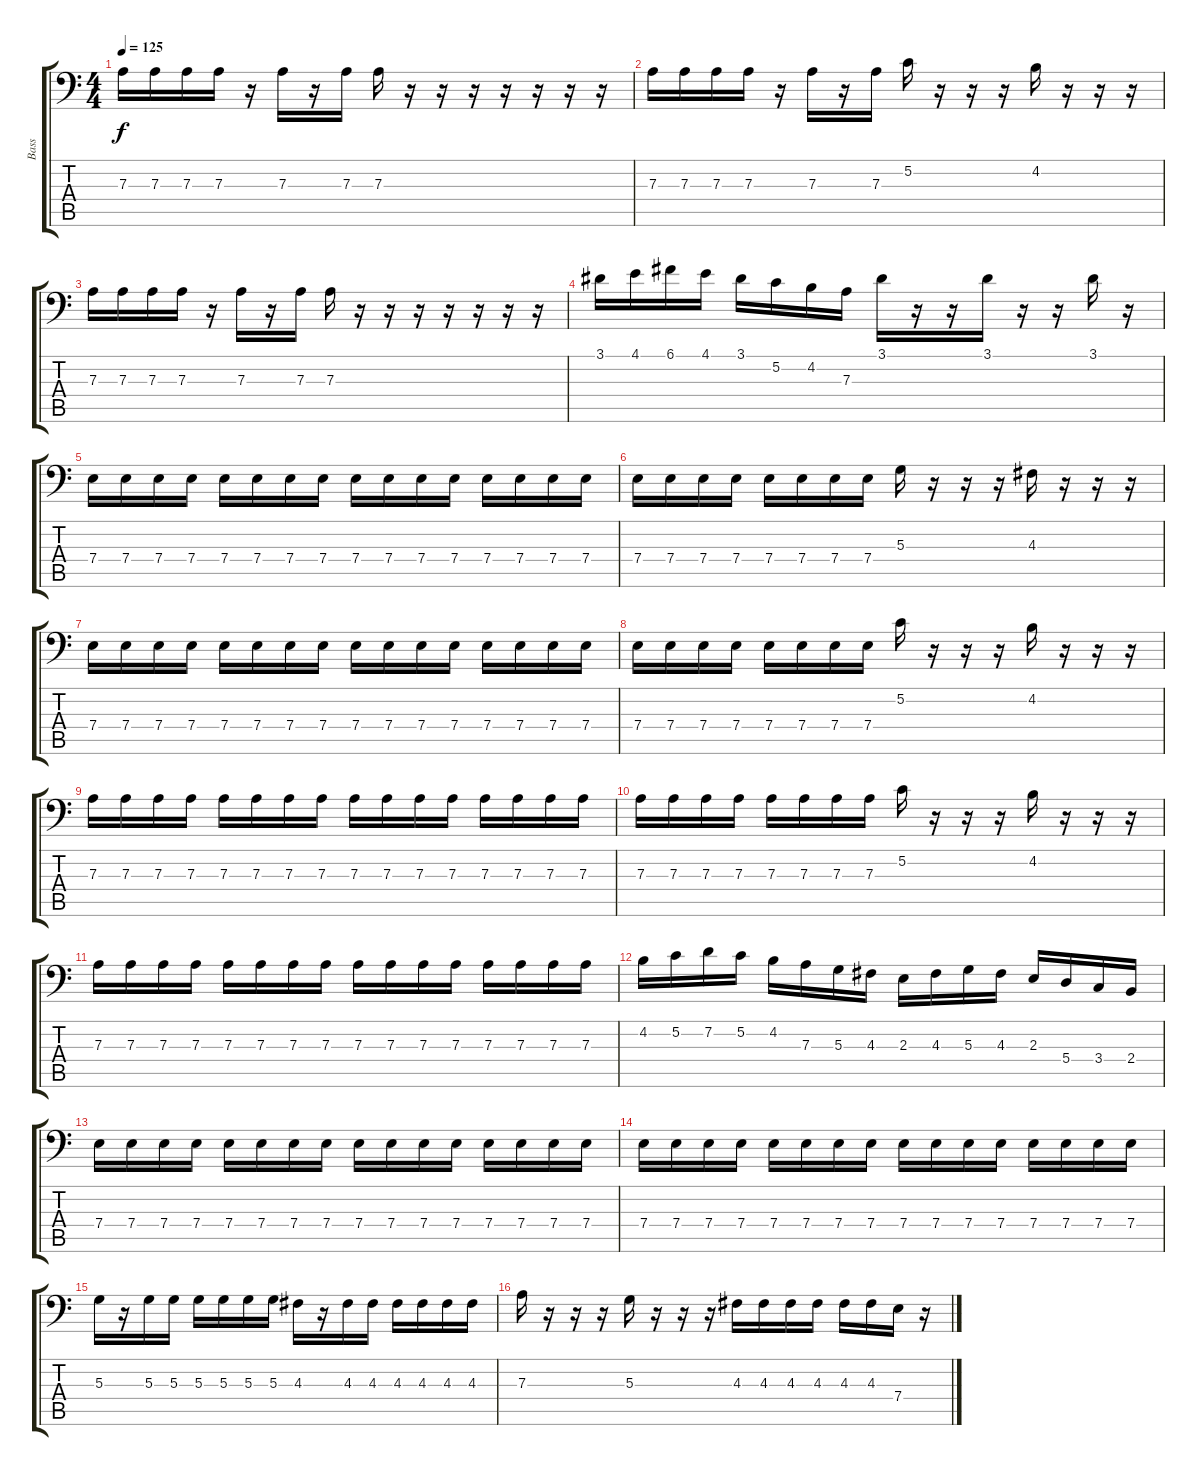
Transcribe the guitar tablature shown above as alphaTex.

\track ("Bass" "Bass") {instrument electricbasspick}
\staff {score tabs}
\tuning (C3 G2 D2 A1 E1 B0) {hide}
\ts (4 4)
\tempo 125
\clef f4
\ks c
7.3.16{dy f} 7.3.16 7.3.16 7.3.16 r.16 7.3.16 r.16 7.3.16 7.3.16 r.16 r.16 r.16 r.16 r.16 r.16 r.16 |
7.3.16 7.3.16 7.3.16 7.3.16 r.16 7.3.16 r.16 7.3.16 5.2.16 r.16 r.16 r.16 4.2.16 r.16 r.16 r.16 |
7.3.16 7.3.16 7.3.16 7.3.16 r.16 7.3.16 r.16 7.3.16 7.3.16 r.16 r.16 r.16 r.16 r.16 r.16 r.16 |
3.1.16 4.1.16 6.1.16 4.1.16 3.1.16 5.2.16 4.2.16 7.3.16 3.1.16 r.16 r.16 3.1.16 r.16 r.16 3.1.16 r.16 |
7.4.16 7.4.16 7.4.16 7.4.16 7.4.16 7.4.16 7.4.16 7.4.16 7.4.16 7.4.16 7.4.16 7.4.16 7.4.16 7.4.16 7.4.16 7.4.16 |
7.4.16 7.4.16 7.4.16 7.4.16 7.4.16 7.4.16 7.4.16 7.4.16 5.3.16 r.16 r.16 r.16 4.3.16 r.16 r.16 r.16 |
7.4.16 7.4.16 7.4.16 7.4.16 7.4.16 7.4.16 7.4.16 7.4.16 7.4.16 7.4.16 7.4.16 7.4.16 7.4.16 7.4.16 7.4.16 7.4.16 |
7.4.16 7.4.16 7.4.16 7.4.16 7.4.16 7.4.16 7.4.16 7.4.16 5.2.16 r.16 r.16 r.16 4.2.16 r.16 r.16 r.16 |
7.3.16 7.3.16 7.3.16 7.3.16 7.3.16 7.3.16 7.3.16 7.3.16 7.3.16 7.3.16 7.3.16 7.3.16 7.3.16 7.3.16 7.3.16 7.3.16 |
7.3.16 7.3.16 7.3.16 7.3.16 7.3.16 7.3.16 7.3.16 7.3.16 5.2.16 r.16 r.16 r.16 4.2.16 r.16 r.16 r.16 |
7.3.16 7.3.16 7.3.16 7.3.16 7.3.16 7.3.16 7.3.16 7.3.16 7.3.16 7.3.16 7.3.16 7.3.16 7.3.16 7.3.16 7.3.16 7.3.16 |
4.2.16 5.2.16 7.2.16 5.2.16 4.2.16 7.3.16 5.3.16 4.3.16 2.3.16 4.3.16 5.3.16 4.3.16 2.3.16 5.4.16 3.4.16 2.4.16 |
7.4.16 7.4.16 7.4.16 7.4.16 7.4.16 7.4.16 7.4.16 7.4.16 7.4.16 7.4.16 7.4.16 7.4.16 7.4.16 7.4.16 7.4.16 7.4.16 |
7.4.16 7.4.16 7.4.16 7.4.16 7.4.16 7.4.16 7.4.16 7.4.16 7.4.16 7.4.16 7.4.16 7.4.16 7.4.16 7.4.16 7.4.16 7.4.16 |
5.3.16 r.16 5.3.16 5.3.16 5.3.16 5.3.16 5.3.16 5.3.16 4.3.16 r.16 4.3.16 4.3.16 4.3.16 4.3.16 4.3.16 4.3.16 |
7.3.16 r.16 r.16 r.16 5.3.16 r.16 r.16 r.16 4.3.16 4.3.16 4.3.16 4.3.16 4.3.16 4.3.16 7.4.16 r.16
